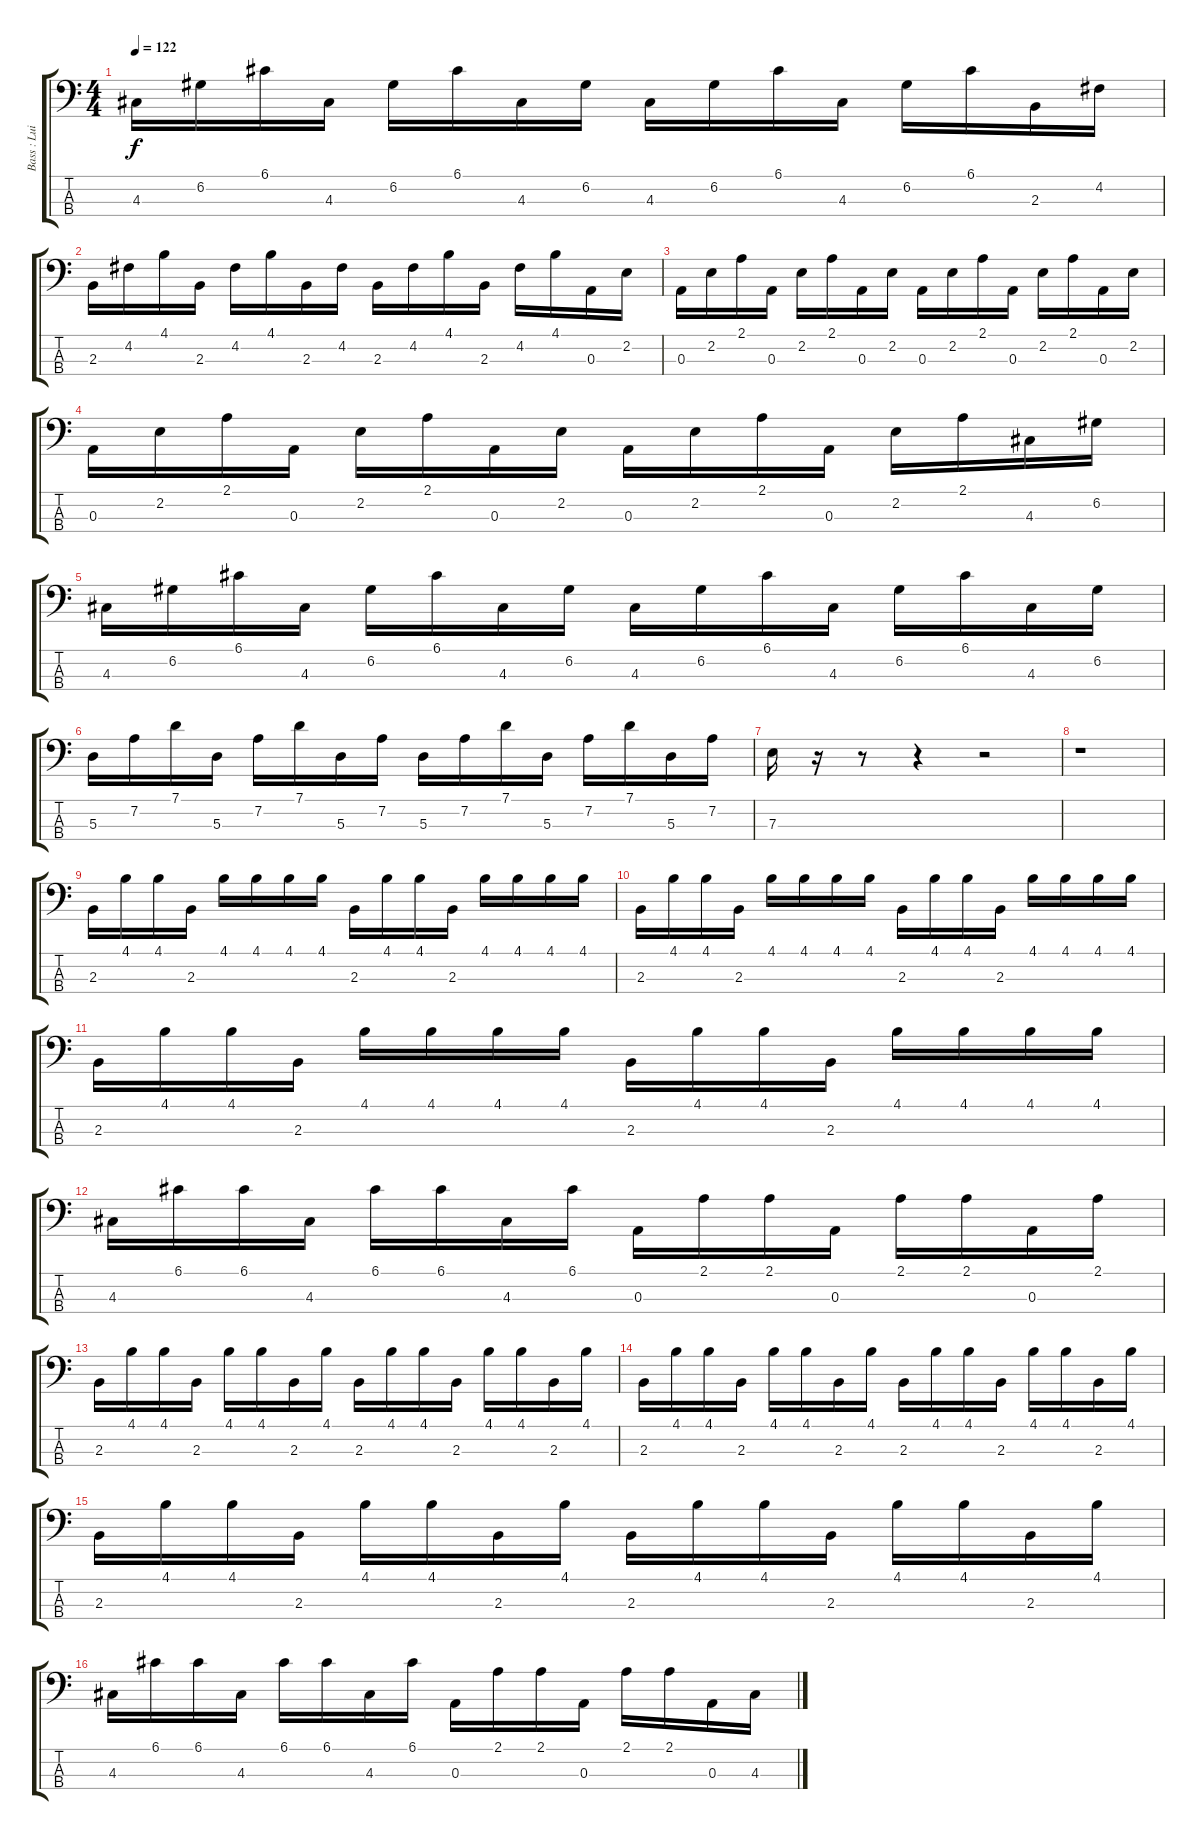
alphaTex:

\track ("Bass : Luis Mariutti" "Bass : Lui") {instrument slapbass1}
\staff {score tabs}
\tuning (G2 D2 A1 E1) {hide}
\ts (4 4)
\tempo 122
\clef f4
\ks c
4.3.16{dy f} 6.2.16 6.1.16 4.3.16 6.2.16 6.1.16 4.3.16 6.2.16 4.3.16 6.2.16 6.1.16 4.3.16 6.2.16 6.1.16 2.3.16 4.2.16 |
2.3.16 4.2.16 4.1.16 2.3.16 4.2.16 4.1.16 2.3.16 4.2.16 2.3.16 4.2.16 4.1.16 2.3.16 4.2.16 4.1.16 0.3.16 2.2.16 |
0.3.16 2.2.16 2.1.16 0.3.16 2.2.16 2.1.16 0.3.16 2.2.16 0.3.16 2.2.16 2.1.16 0.3.16 2.2.16 2.1.16 0.3.16 2.2.16 |
0.3.16 2.2.16 2.1.16 0.3.16 2.2.16 2.1.16 0.3.16 2.2.16 0.3.16 2.2.16 2.1.16 0.3.16 2.2.16 2.1.16 4.3.16 6.2.16 |
4.3.16 6.2.16 6.1.16 4.3.16 6.2.16 6.1.16 4.3.16 6.2.16 4.3.16 6.2.16 6.1.16 4.3.16 6.2.16 6.1.16 4.3.16 6.2.16 |
5.3.16 7.2.16 7.1.16 5.3.16 7.2.16 7.1.16 5.3.16 7.2.16 5.3.16 7.2.16 7.1.16 5.3.16 7.2.16 7.1.16 5.3.16 7.2.16 |
7.3.16 r.16 r.8 r.4 r.2 |
r.1 |
2.3.16 4.1.16 4.1.16 2.3.16 4.1.16 4.1.16 4.1.16 4.1.16 2.3.16 4.1.16 4.1.16 2.3.16 4.1.16 4.1.16 4.1.16 4.1.16 |
2.3.16 4.1.16 4.1.16 2.3.16 4.1.16 4.1.16 4.1.16 4.1.16 2.3.16 4.1.16 4.1.16 2.3.16 4.1.16 4.1.16 4.1.16 4.1.16 |
2.3.16 4.1.16 4.1.16 2.3.16 4.1.16 4.1.16 4.1.16 4.1.16 2.3.16 4.1.16 4.1.16 2.3.16 4.1.16 4.1.16 4.1.16 4.1.16 |
4.3.16 6.1.16 6.1.16 4.3.16 6.1.16 6.1.16 4.3.16 6.1.16 0.3.16 2.1.16 2.1.16 0.3.16 2.1.16 2.1.16 0.3.16 2.1.16 |
2.3.16 4.1.16 4.1.16 2.3.16 4.1.16 4.1.16 2.3.16 4.1.16 2.3.16 4.1.16 4.1.16 2.3.16 4.1.16 4.1.16 2.3.16 4.1.16 |
2.3.16 4.1.16 4.1.16 2.3.16 4.1.16 4.1.16 2.3.16 4.1.16 2.3.16 4.1.16 4.1.16 2.3.16 4.1.16 4.1.16 2.3.16 4.1.16 |
2.3.16 4.1.16 4.1.16 2.3.16 4.1.16 4.1.16 2.3.16 4.1.16 2.3.16 4.1.16 4.1.16 2.3.16 4.1.16 4.1.16 2.3.16 4.1.16 |
4.3.16 6.1.16 6.1.16 4.3.16 6.1.16 6.1.16 4.3.16 6.1.16 0.3.16 2.1.16 2.1.16 0.3.16 2.1.16 2.1.16 0.3.16 4.3.16
